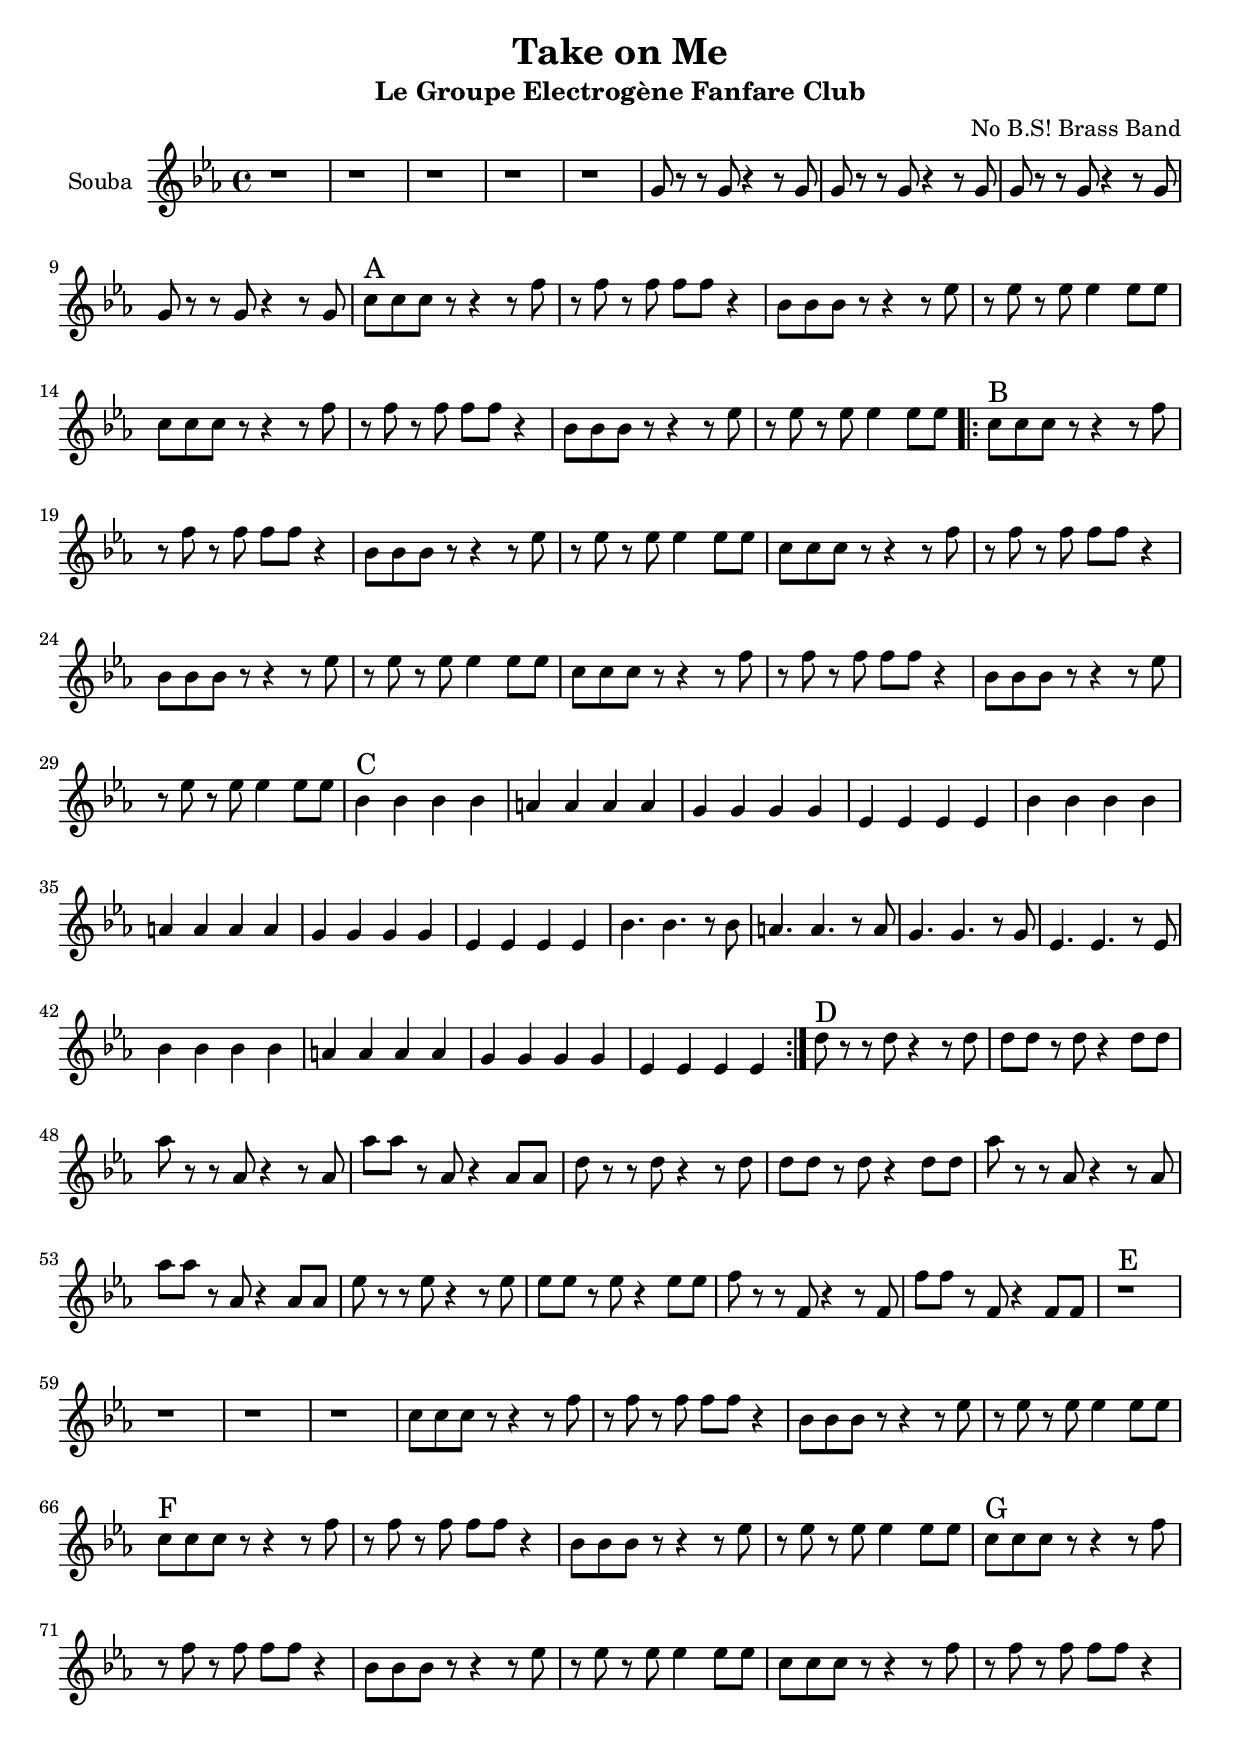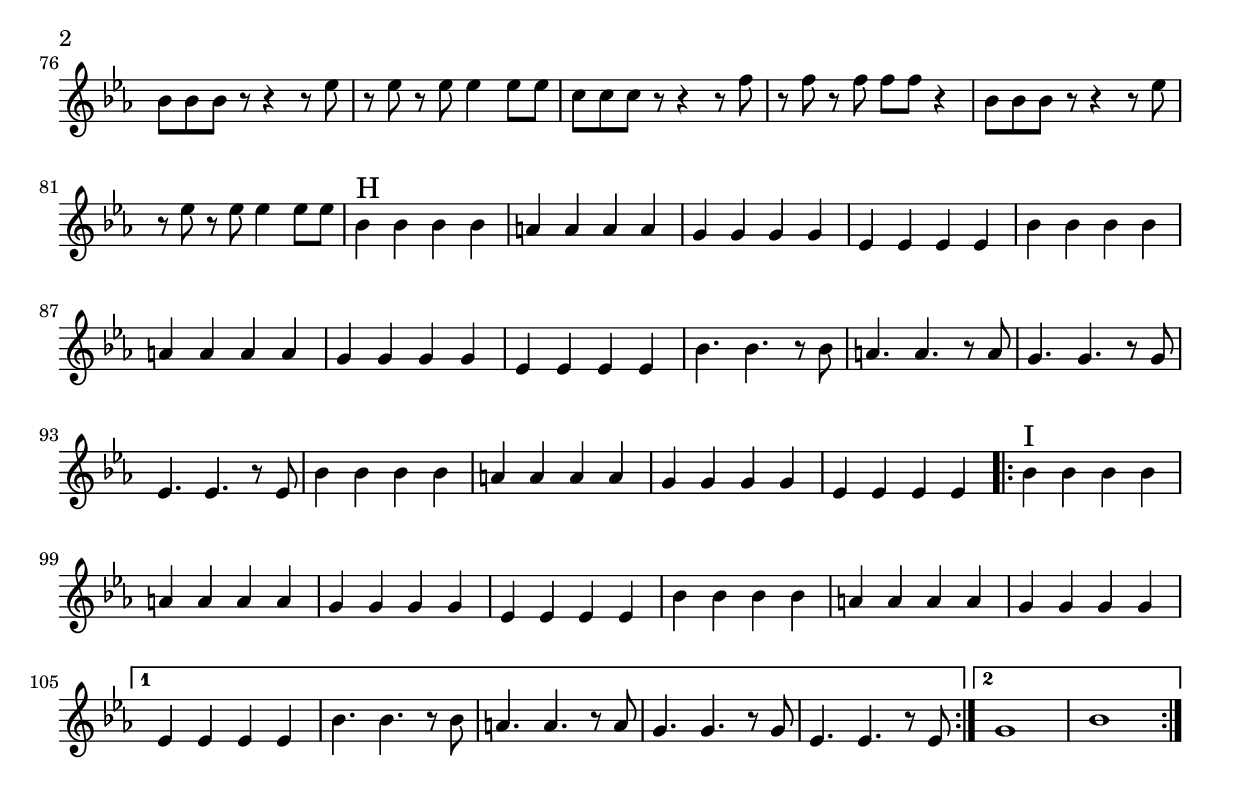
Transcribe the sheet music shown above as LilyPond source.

\version "2.18.2"
\language "français"

\header {
  title = "Take on Me"
   subtitle = "Le Groupe Electrogène Fanfare Club"
  composer = "No B.S! Brass Band"
}

global = {
  \key sib \minor
  \time 4/4


}





voixDeux= \repeat volta 2 {
\set Staff.instrumentName = "Souba"
        

r1 | r | r | r | r |
fa8 r r fa r4 r8 fa |
fa8 r r fa r4 r8 fa |
fa8 r r fa r4 r8 fa | 
fa8 r r fa r4 r8 fa | 

sib8^\markup { \huge A} sib sib r r4 r8 mib |
r mib r mib mib mib r4 |
lab,8 lab lab r r4 r8 reb |
r reb r reb reb4 reb8 reb |
sib sib sib r r4 r8 mib |
r mib r mib mib mib r4 |
lab,8 lab lab r r4 r8 reb |
r reb r reb reb4 reb8 reb |

 \repeat volta 2 {
sib^\markup { \huge B} sib sib r r4 r8 mib |
r mib r mib mib mib r4 |
lab,8 lab lab r r4 r8 reb |
r reb r reb reb4 reb8 reb |
sib sib sib r r4 r8 mib |
r mib r mib mib mib r4 |
lab,8 lab lab r r4 r8 reb |
r reb r reb reb4 reb8 reb |
sib sib sib r r4 r8 mib |
r mib r mib mib mib r4 |
lab,8 lab lab r r4 r8 reb |
r reb r reb reb4 reb8 reb |

lab4^\markup { \huge C} lab lab lab |
sol sol sol sol |
fa fa fa fa |
reb reb reb reb |
lab' lab lab lab |
sol sol sol sol |
fa fa fa fa |
reb reb reb reb |
lab'4. lab r8 lab |
sol4. sol r8 sol |
fa4. fa r8 fa |
reb4. reb r8 reb |
lab'4 lab lab lab |
sol sol sol sol |
fa fa fa fa |
reb reb reb reb |
 }
 
do'8^\markup { \huge D} r r do r4 r8 do |
do do r do r4 do8 do |
solb' r r solb, r4 r8 solb |
solb' solb r solb, r4 solb8 solb |
do8 r r do r4 r8 do |
do do r do r4 do8 do |
solb' r r solb, r4 r8 solb |
solb' solb r solb, r4 solb8 solb |
reb'8 r r reb r4 r8 reb |
reb reb r reb r4 reb8 reb |
mib r r mib, r4 r8 mib |
mib' mib r mib, r4 mib8 mib |

r1^\markup { \huge E}
r1
r1
r1
sib'8 sib sib r r4 r8 mib |
r mib r mib mib mib r4 |
lab,8 lab lab r r4 r8 reb |
r reb r reb reb4 reb8 reb |

sib8^\markup { \huge F} sib sib r r4 r8 mib |
r mib r mib mib mib r4 |
lab,8 lab lab r r4 r8 reb |
r reb r reb reb4 reb8 reb |


sib8^\markup { \huge G} sib sib r r4 r8 mib |
r mib r mib mib mib r4 |
lab,8 lab lab r r4 r8 reb |
r reb r reb reb4 reb8 reb |
sib8 sib sib r r4 r8 mib |
r mib r mib mib mib r4 |
lab,8 lab lab r r4 r8 reb |
r reb r reb reb4 reb8 reb |
sib8 sib sib r r4 r8 mib |
r mib r mib mib mib r4 |
lab,8 lab lab r r4 r8 reb |
r reb r reb reb4 reb8 reb |

lab4^\markup { \huge H} lab lab lab |
sol sol sol sol |
fa fa fa fa |
reb reb reb reb |
lab' lab lab lab |
sol sol sol sol |
fa fa fa fa |
reb reb reb reb |
lab'4. lab r8 lab |
sol4. sol r8 sol |
fa4. fa r8 fa |
reb4. reb r8 reb |
lab'4 lab lab lab |
sol sol sol sol |
fa fa fa fa |
reb reb reb reb |

\repeat volta 2 {
lab'4^\markup { \huge I} lab lab lab |
sol sol sol sol |
fa fa fa fa |
reb reb reb reb |
lab' lab lab lab |
sol sol sol sol |
fa fa fa fa |

\set Score.repeatCommands = #'((volta "1") )
reb reb reb reb |
lab'4. lab r8 lab |
sol4. sol r8 sol |
fa4. fa r8 fa |
reb4. reb r8 reb |
\set Score.repeatCommands = #'((volta #f))
} 
 \set Score.repeatCommands = #'((volta #f) (volta "2") end-repeat)  

fa1 lab 
\set Score.repeatCommands = #'((volta #f))

}






piccoloDeux =  \relative do'' {
  \global
  \voixDeux
}





piccoloDeux =  \transpose do' do \piccoloDeux



souba =  \transpose sib do' \piccoloDeux








\book {
  \bookOutputSuffix "souba"
  \score {
    \new Staff \with {
      instrumentName = "Souba"
      midiInstrument = "tuba"
    } \souba
    \layout { }
    \midi {
      \tempo 4=140
    }
  }
}




